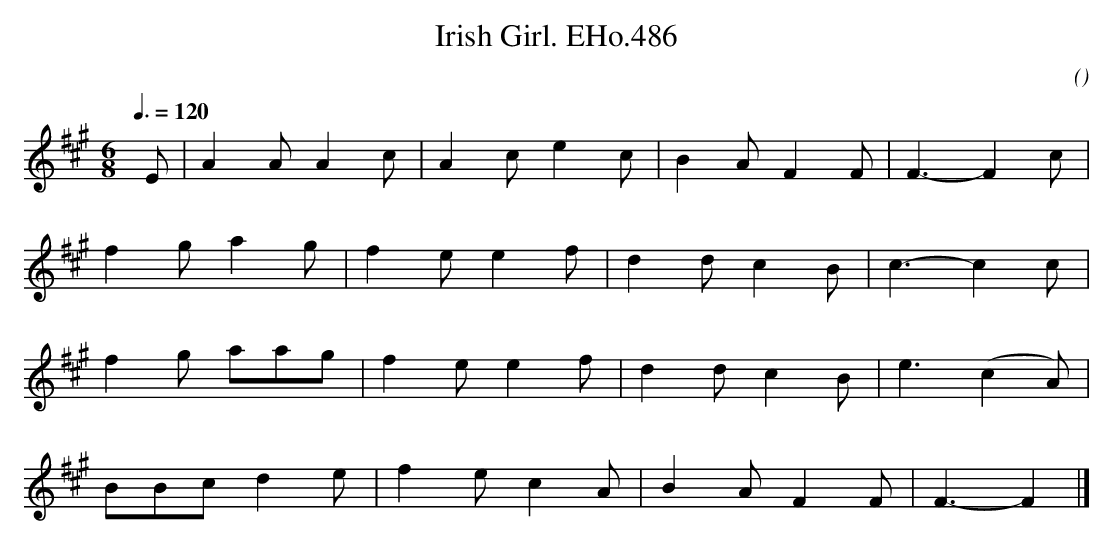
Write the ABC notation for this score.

X:1
T:Irish Girl. EHo.486
M:6/8
L:1/8
Q:3/8=120
C:
O:
K:A
yE | A2A A2c | A2c e2c | B2A F2F | F3-F2c |
f2g a2g | f2e e2f | d2d c2B | c3-c2c |
f2g aag | f2e e2f | d2d c2B | e3 (c2A) |
BBc d2e | f2e c2A | B2A F2F | F3-F2 |]
